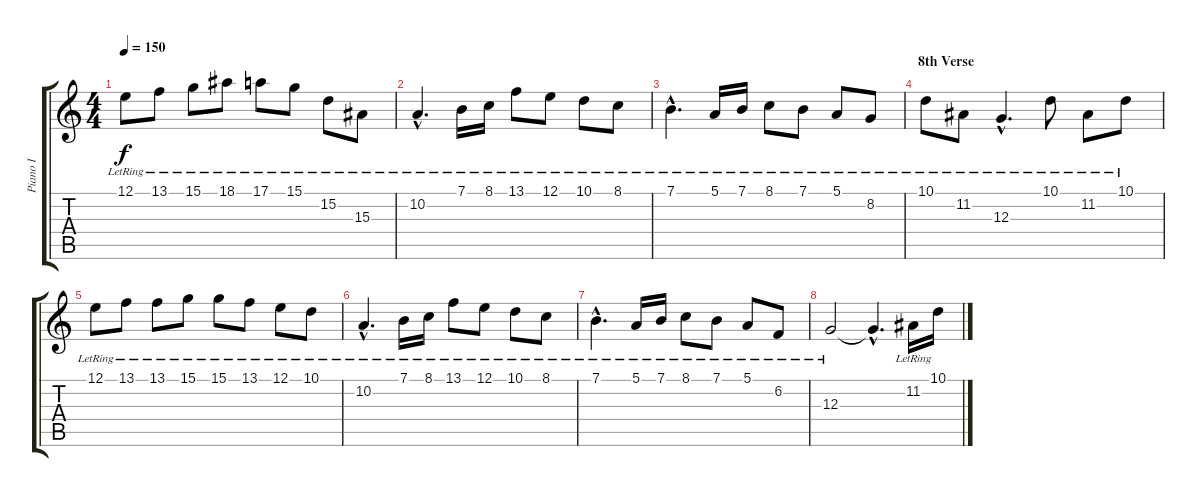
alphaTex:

\track ("Piano I" "Piano I") {instrument acousticgrandpiano}
\staff {score tabs}
\tuning (E4 B3 G3 D3 A2 E2) {hide}
\ts (4 4)
\tempo 150
\clef g2
\ks c
12.1{lr}.8{dy f} 13.1{lr}.8 15.1{lr}.8 18.1{lr}.8 17.1{lr}.8 15.1{lr}.8 15.2{lr}.8 15.3{lr}.8 |
10.2{hac lr}.4{d} 7.1{lr}.16 8.1{lr}.16 13.1{lr}.8 12.1{lr}.8 10.1{lr}.8 8.1{lr}.8 |
7.1{hac lr}.4{d} 5.1{lr}.16 7.1{lr}.16 8.1{lr}.8 7.1{lr}.8 5.1{lr}.8 8.2{lr}.8 |
\section ("" "8th Verse")
10.1{lr}.8{volume 16 balance 8} 11.2{lr}.8 12.3{hac lr}.4{d} 10.1{lr}.8 11.2{lr}.8 10.1{lr}.8 |
12.1{lr}.8 13.1{lr}.8 13.1{lr}.8 15.1{lr}.8 15.1{lr}.8 13.1{lr}.8 12.1{lr}.8 10.1{lr}.8 |
10.2{hac lr}.4{d} 7.1{lr}.16 8.1{lr}.16 13.1{lr}.8 12.1{lr}.8 10.1{lr}.8 8.1{lr}.8 |
7.1{hac lr}.4{d} 5.1{lr}.16 7.1{lr}.16 8.1{lr}.8 7.1{lr}.8 5.1{lr}.8 6.2{lr}.8 |
12.3{lr}.2 12.3{hac t}.4{d} 11.2{lr}.16 10.1{lr}.16
